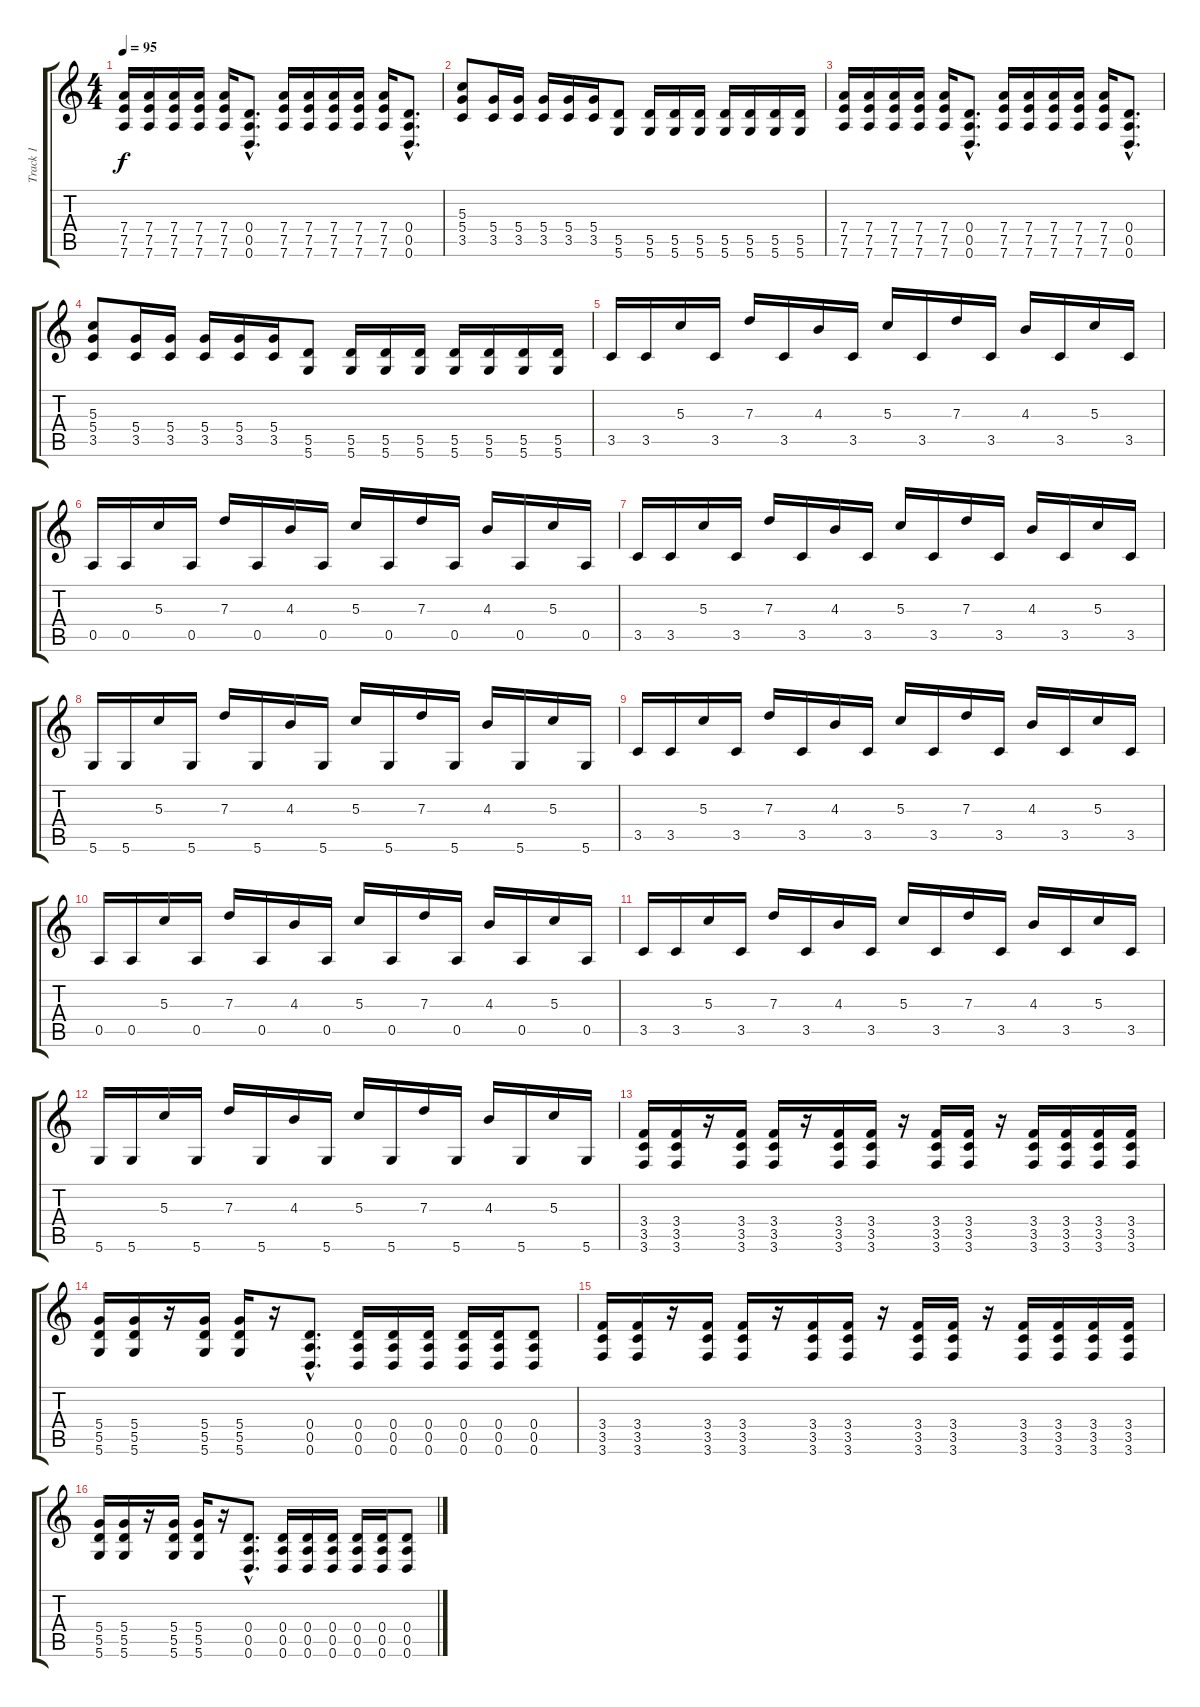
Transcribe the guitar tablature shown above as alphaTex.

\track ("Track 1" "Track 1") {instrument distortionguitar}
\staff {score tabs}
\tuning (E4 B3 G3 D3 A2 D2) {hide}
\ts (4 4)
\tempo 95
\clef g2
\ks c
(7.4 7.5 7.6).16{dy f} (7.4 7.5 7.6).16 (7.4 7.5 7.6).16 (7.4 7.5 7.6).16 (7.4 7.5 7.6).16 (0.4{hac} 0.5{hac} 0.6{hac}).8{d} (7.4 7.5 7.6).16 (7.4 7.5 7.6).16 (7.4 7.5 7.6).16 (7.4 7.5 7.6).16 (7.4 7.5 7.6).16 (0.4{hac} 0.5{hac} 0.6{hac}).8{d} |
(5.3 5.4 3.5).8 (5.4 3.5).16 (5.4 3.5).16 (5.4 3.5).16 (5.4 3.5).16 (5.4 3.5).16 (5.5 5.6).8 (5.5 5.6).16 (5.5 5.6).16 (5.5 5.6).16 (5.5 5.6).16 (5.5 5.6).16 (5.5 5.6).16 (5.5 5.6).16 |
(7.4 7.5 7.6).16 (7.4 7.5 7.6).16 (7.4 7.5 7.6).16 (7.4 7.5 7.6).16 (7.4 7.5 7.6).16 (0.4{hac} 0.5{hac} 0.6{hac}).8{d} (7.4 7.5 7.6).16 (7.4 7.5 7.6).16 (7.4 7.5 7.6).16 (7.4 7.5 7.6).16 (7.4 7.5 7.6).16 (0.4{hac} 0.5{hac} 0.6{hac}).8{d} |
(5.3 5.4 3.5).8 (5.4 3.5).16 (5.4 3.5).16 (5.4 3.5).16 (5.4 3.5).16 (5.4 3.5).16 (5.5 5.6).8 (5.5 5.6).16 (5.5 5.6).16 (5.5 5.6).16 (5.5 5.6).16 (5.5 5.6).16 (5.5 5.6).16 (5.5 5.6).16 |
3.5.16 3.5.16 5.3.16 3.5.16 7.3.16 3.5.16 4.3.16 3.5.16 5.3.16 3.5.16 7.3.16 3.5.16 4.3.16 3.5.16 5.3.16 3.5.16 |
0.5.16 0.5.16 5.3.16 0.5.16 7.3.16 0.5.16 4.3.16 0.5.16 5.3.16 0.5.16 7.3.16 0.5.16 4.3.16 0.5.16 5.3.16 0.5.16 |
3.5.16 3.5.16 5.3.16 3.5.16 7.3.16 3.5.16 4.3.16 3.5.16 5.3.16 3.5.16 7.3.16 3.5.16 4.3.16 3.5.16 5.3.16 3.5.16 |
5.6.16 5.6.16 5.3.16 5.6.16 7.3.16 5.6.16 4.3.16 5.6.16 5.3.16 5.6.16 7.3.16 5.6.16 4.3.16 5.6.16 5.3.16 5.6.16 |
3.5.16 3.5.16 5.3.16 3.5.16 7.3.16 3.5.16 4.3.16 3.5.16 5.3.16 3.5.16 7.3.16 3.5.16 4.3.16 3.5.16 5.3.16 3.5.16 |
0.5.16 0.5.16 5.3.16 0.5.16 7.3.16 0.5.16 4.3.16 0.5.16 5.3.16 0.5.16 7.3.16 0.5.16 4.3.16 0.5.16 5.3.16 0.5.16 |
3.5.16 3.5.16 5.3.16 3.5.16 7.3.16 3.5.16 4.3.16 3.5.16 5.3.16 3.5.16 7.3.16 3.5.16 4.3.16 3.5.16 5.3.16 3.5.16 |
5.6.16 5.6.16 5.3.16 5.6.16 7.3.16 5.6.16 4.3.16 5.6.16 5.3.16 5.6.16 7.3.16 5.6.16 4.3.16 5.6.16 5.3.16 5.6.16 |
(3.4 3.5 3.6).16 (3.4 3.5 3.6).16 r.16 (3.4 3.5 3.6).16 (3.4 3.5 3.6).16 r.16 (3.4 3.5 3.6).16 (3.4 3.5 3.6).16 r.16 (3.4 3.5 3.6).16 (3.4 3.5 3.6).16 r.16 (3.4 3.5 3.6).16 (3.4 3.5 3.6).16 (3.4 3.5 3.6).16 (3.4 3.5 3.6).16 |
(5.4 5.5 5.6).16 (5.4 5.5 5.6).16 r.16 (5.4 5.5 5.6).16 (5.4 5.5 5.6).16 r.16 (0.4{hac} 0.5{hac} 0.6{hac}).8{d} (0.4 0.5 0.6).16 (0.4 0.5 0.6).16 (0.4 0.5 0.6).16 (0.4 0.5 0.6).16 (0.4 0.5 0.6).16 (0.4 0.5 0.6).8 |
(3.4 3.5 3.6).16 (3.4 3.5 3.6).16 r.16 (3.4 3.5 3.6).16 (3.4 3.5 3.6).16 r.16 (3.4 3.5 3.6).16 (3.4 3.5 3.6).16 r.16 (3.4 3.5 3.6).16 (3.4 3.5 3.6).16 r.16 (3.4 3.5 3.6).16 (3.4 3.5 3.6).16 (3.4 3.5 3.6).16 (3.4 3.5 3.6).16 |
(5.4 5.5 5.6).16 (5.4 5.5 5.6).16 r.16 (5.4 5.5 5.6).16 (5.4 5.5 5.6).16 r.16 (0.4{hac} 0.5{hac} 0.6{hac}).8{d} (0.4 0.5 0.6).16 (0.4 0.5 0.6).16 (0.4 0.5 0.6).16 (0.4 0.5 0.6).16 (0.4 0.5 0.6).16 (0.4 0.5 0.6).8
